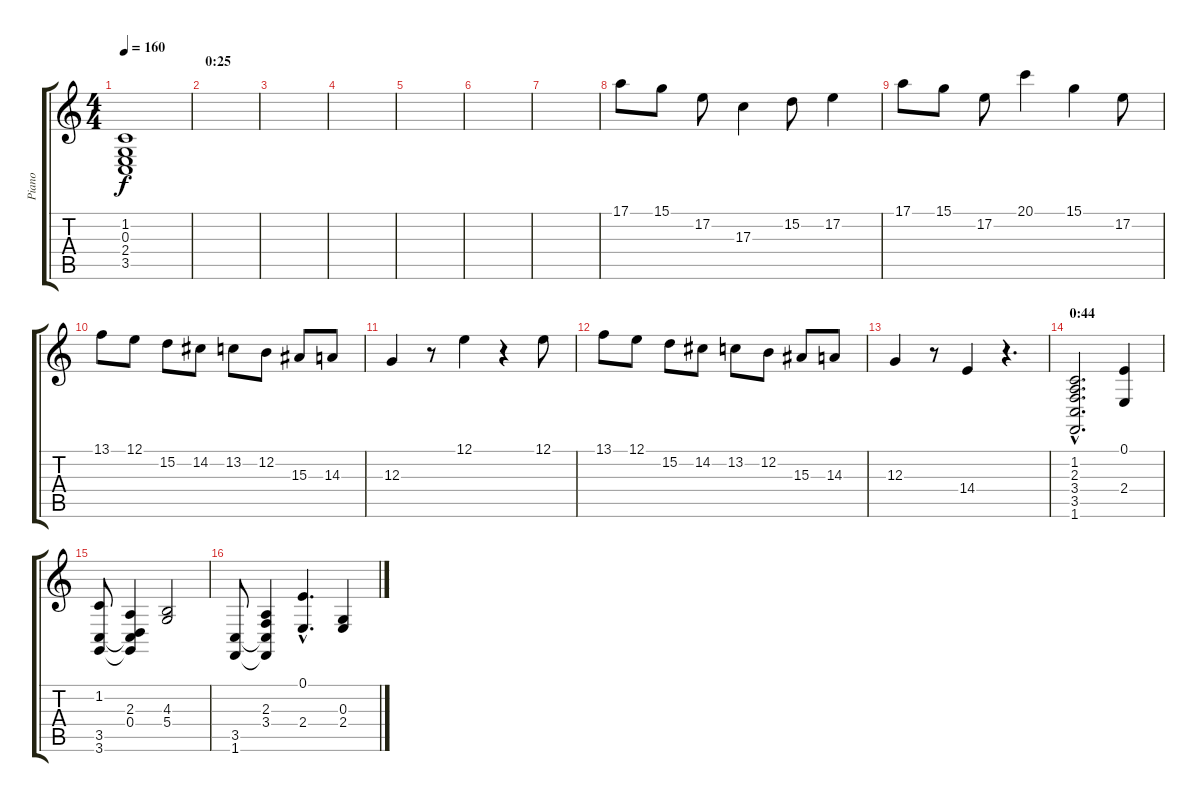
\track ("Piano" "Piano") {instrument acousticgrandpiano}
\staff {score tabs}
\tuning (E4 B3 G3 D3 A2 E2) {hide}
\ts (4 4)
\tempo 160
\clef g2
\ks c
(1.2 0.3 2.4 3.5).1{dy f} |
\section ("" "0:25")
|
|
|
|
|
|
17.1.8 15.1.8 17.2.8 17.3.4 15.2.8 17.2.4 |
17.1.8 15.1.8 17.2.8 20.1.4 15.1.4 17.2.8 |
13.1.8 12.1.8 15.2.8 14.2.8 13.2.8 12.2.8 15.3.8 14.3.8 |
12.3.4 r.8 12.1.4 r.4 12.1.8 |
13.1.8 12.1.8 15.2.8 14.2.8 13.2.8 12.2.8 15.3.8 14.3.8 |
12.3.4 r.8 14.4.4 r.4{d} |
\section ("" "0:44")
(1.2{hac} 2.3{hac} 3.4{hac} 3.5{hac} 1.6{hac}).2{d} (0.1 2.4).4 |
(1.2 3.5 3.6).8 (2.3 0.4 3.5{t} 3.6{t}).4 (4.3 5.4).2 |
(3.5 1.6).8 (2.3 3.4 3.5{t} 1.6{t}).4 (0.1{hac} 2.4{hac}).4{d} (0.3 2.4).4
